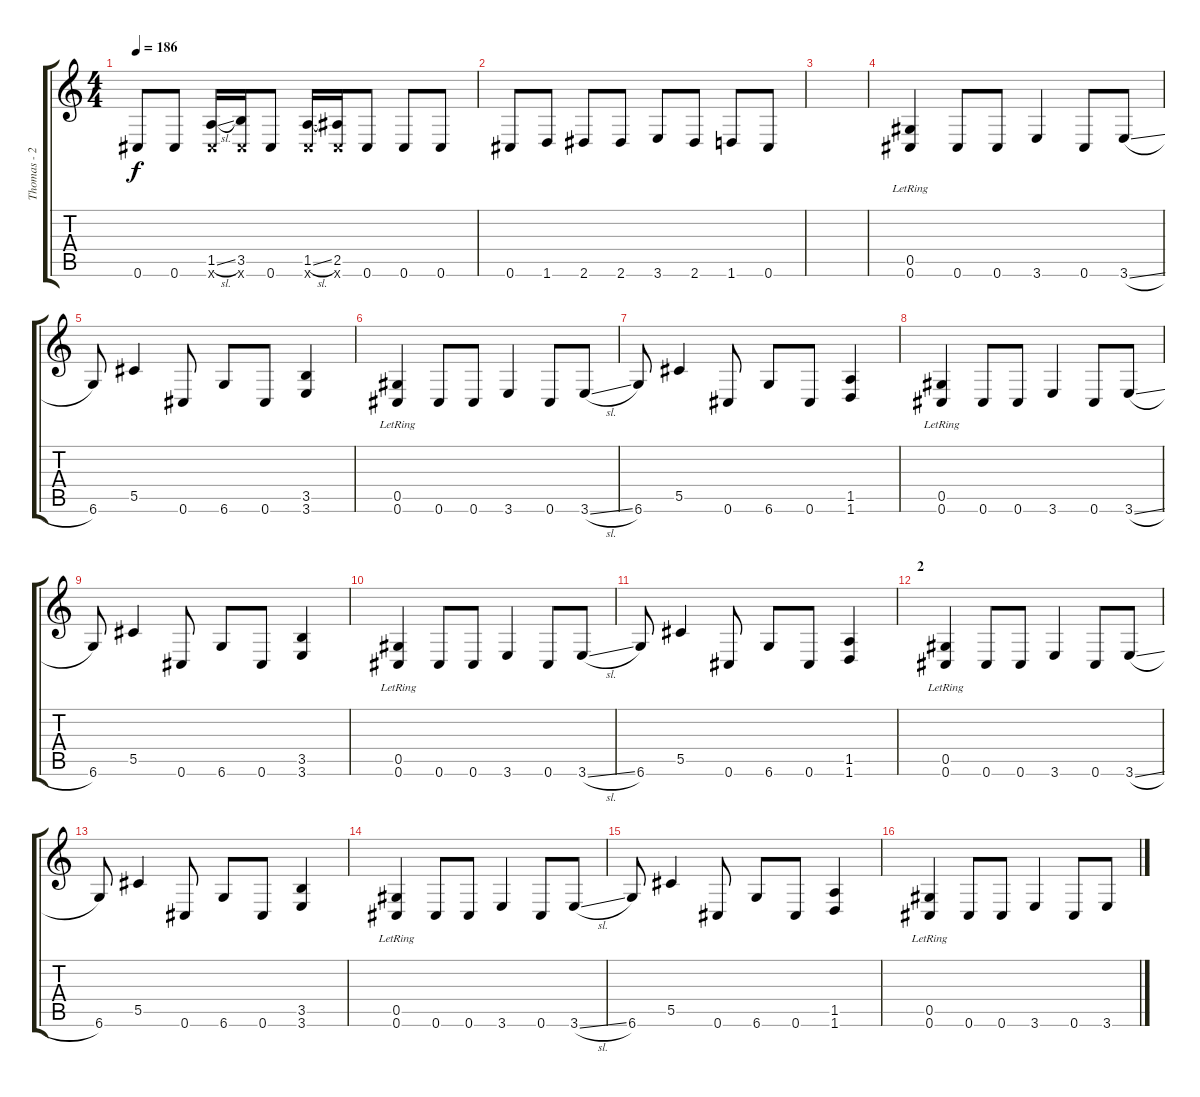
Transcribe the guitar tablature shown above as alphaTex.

\track ("Thomas - 2" "Thomas - 2") {instrument distortionguitar}
\staff {score tabs}
\tuning (Eb4 Bb3 Gb3 Db3 Ab2 Db2) {hide}
\ts (4 4)
\tempo 186
\clef g2
\ks c
0.6.8{dy f} 0.6.8 (1.5{sl} 0.6{x}).16 (3.5 0.6{x}).16 0.6.8 (1.5{sl} 0.6{x}).16 (2.5 0.6{x}).16 0.6.8 0.6.8 0.6.8 |
0.6.8 1.6.8 2.6.8 2.6.8 3.6.8 2.6.8 1.6.8 0.6.8 |
|
(0.5 0.6{lr}).4 0.6.8 0.6.8 3.6.4 0.6.8 3.6{sl}.8 |
6.6.8 5.5.4 0.6.8 6.6.8 0.6.8 (3.5 3.6).4 |
(0.5 0.6{lr}).4 0.6.8 0.6.8 3.6.4 0.6.8 3.6{sl}.8 |
6.6.8 5.5.4 0.6.8 6.6.8 0.6.8 (1.5 1.6).4 |
(0.5 0.6{lr}).4 0.6.8 0.6.8 3.6.4 0.6.8 3.6{sl}.8 |
6.6.8 5.5.4 0.6.8 6.6.8 0.6.8 (3.5 3.6).4 |
(0.5 0.6{lr}).4 0.6.8 0.6.8 3.6.4 0.6.8 3.6{sl}.8 |
6.6.8 5.5.4 0.6.8 6.6.8 0.6.8 (1.5 1.6).4 |
\section ("" "2")
(0.5 0.6{lr}).4 0.6.8 0.6.8 3.6.4 0.6.8 3.6{sl}.8 |
6.6.8 5.5.4 0.6.8 6.6.8 0.6.8 (3.5 3.6).4 |
(0.5 0.6{lr}).4 0.6.8 0.6.8 3.6.4 0.6.8 3.6{sl}.8 |
6.6.8 5.5.4 0.6.8 6.6.8 0.6.8 (1.5 1.6).4 |
(0.5 0.6{lr}).4 0.6.8 0.6.8 3.6.4 0.6.8 3.6{sl}.8
